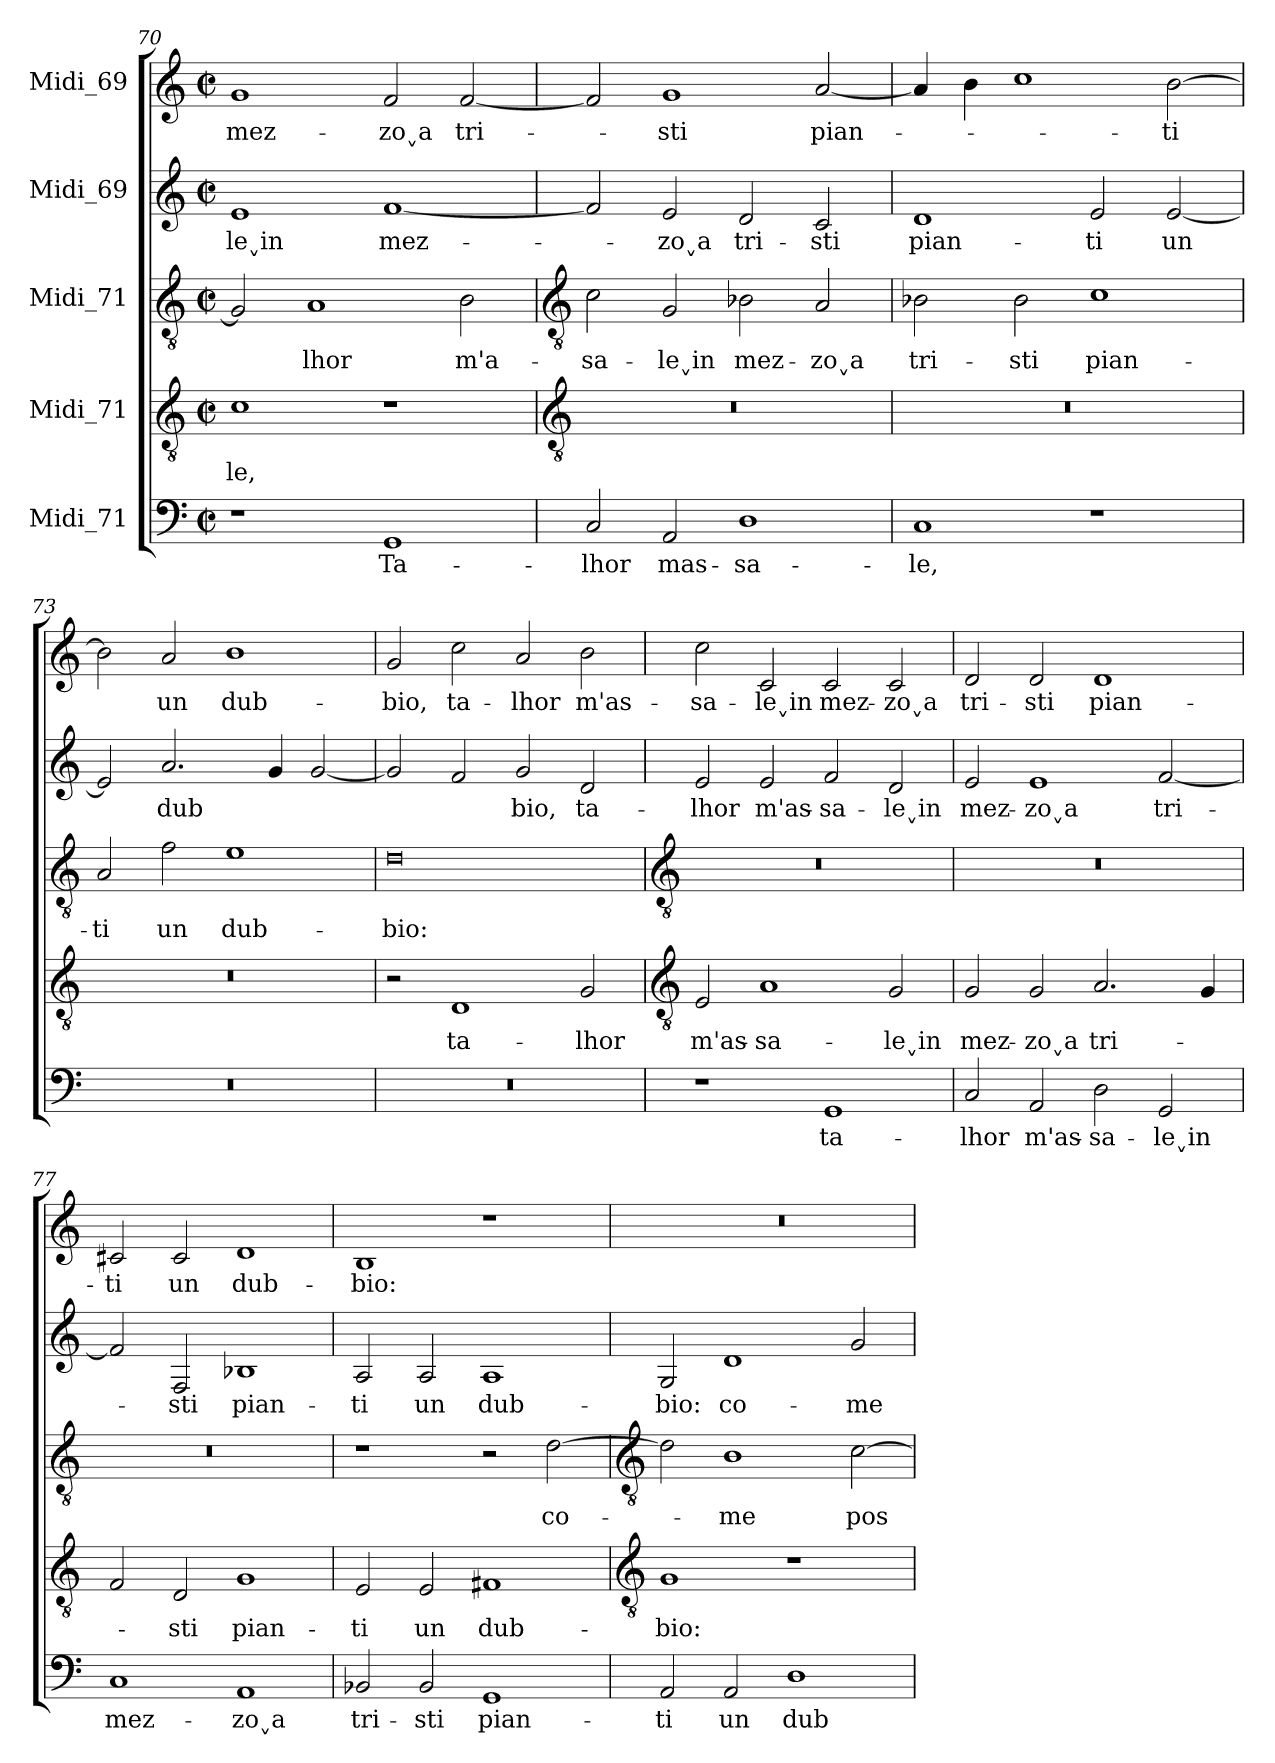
**kern	**text	**kern	**text	**kern	**text	**kern	**text	**kern	**text
*part5	*part5	*part4	*part4	*part3	*part3	*part2	*part2	*part1	*part1
*staff5	*staff5	*staff4	*staff4	*staff3	*staff3	*staff2	*staff2	*staff1	*staff1
*I"Midi_71	*	*I"Midi_71	*	*I"Midi_71	*	*I"Midi_69	*	*I"Midi_69	*
!!LO:LB:g=z
*clefF4	*	*clefGv2	*	*clefGv2	*	*clefG2	*	*clefG2	*
*k[]	*	*k[]	*	*k[]	*	*k[]	*	*k[]	*
*C:	*	*C:	*	*C:	*	*C:	*	*C:	*
*M4/2	*	*M4/2	*	*M4/2	*	*M4/2	*	*M4/2	*
*met(c|)	*	*met(c|)	*	*met(c|)	*	*met(c|)	*	*met(c|)	*
=70	=70	=70	=70	=70	=70	=70	=70	=70	=70
!	!	!	!LO:LY:b	!	!	!	!LO:LY:b	!	!LO:LY:b
1r	.	1c	-le,	2G]	.	1e	-leˬin	1g	mez-
!	!	!	!	!	!LO:LY:b	!	!	!	!
.	.	.	.	1A	-lhor	.	.	.	.
!	!LO:LY:b	!	!	!	!	!	!LO:LY:b	!	!LO:LY:b
1GG	Ta-	1r	.	.	.	[1f	mez-	2f	-zoˬa
!	!	!	!	!	!LO:LY:b	!	!	!	!LO:LY:b
.	.	.	.	2B	m'a-	.	.	[2f	tri-
!!LO:LB:g=z
=71	=71	=71	=71	=71	=71	=71	=71	=71	=71
*	*	*clefGv2	*	*clefGv2	*	*	*	*	*
!	!LO:LY:b	!	!	!	!LO:LY:b	!	!	!	!
2C	-lhor	0r	.	2c	-sa-	2f]	.	2f]	.
!	!LO:LY:b	!	!	!	!LO:LY:b	!	!LO:LY:b	!	!LO:LY:b
2AA	mas-	.	.	2G	-leˬin	2e	-zoˬa	1g	-sti
!	!LO:LY:b	!	!	!	!LO:LY:b	!	!LO:LY:b	!	!
1D	-sa-	.	.	2B-X	mez-	2d	tri-	.	.
!	!	!	!	!	!LO:LY:b	!	!LO:LY:b	!	!LO:LY:b
.	.	.	.	2A	-zoˬa	2c	-sti	[2a	pian-
!!LO:LB:g=z
=72	=72	=72	=72	=72	=72	=72	=72	=72	=72
!	!LO:LY:b	!	!	!	!LO:LY:b	!	!LO:LY:b	!	!
1C	-le,	0r	.	2B-X	tri-	1d	pian-	4a]	.
.	.	.	.	.	.	.	.	4b	.
!	!	!	!	!	!LO:LY:b	!	!	!	!
.	.	.	.	2B-	-sti	.	.	1cc	.
!	!	!	!	!	!LO:LY:b	!	!LO:LY:b	!	!
1r	.	.	.	1c	pian-	2e	-ti	.	.
!	!	!	!	!	!	!	!LO:LY:b	!	!LO:LY:b
.	.	.	.	.	.	[2e	un	[2b	-ti
=73	=73	=73	=73	=73	=73	=73	=73	=73	=73
!	!	!	!	!	!LO:LY:b	!	!	!	!
0r	.	0r	.	2A	-ti	2e]	.	2b]	.
!	!	!	!	!	!LO:LY:b	!	!LO:LY:b	!	!LO:LY:b
.	.	.	.	2f	un	2.a	dub	2a	un
!	!	!	!	!	!LO:LY:b	!	!	!	!LO:LY:b
.	.	.	.	1e	dub-	.	.	1b	dub-
.	.	.	.	.	.	4g	.	.	.
.	.	.	.	.	.	[2g	.	.	.
!!LO:LB:g=z
=74	=74	=74	=74	=74	=74	=74	=74	=74	=74
!	!	!	!	!	!LO:LY:b	!	!	!	!LO:LY:b
0r	.	2r	.	0d	-bio:	2g]	.	2g	-bio,
!	!	!	!LO:LY:b	!	!	!	!	!	!LO:LY:b
.	.	1D	ta-	.	.	2f	.	2cc	ta-
!	!	!	!	!	!	!	!LO:LY:b	!	!LO:LY:b
.	.	.	.	.	.	2g	bio,	2a	-lhor
!	!	!	!LO:LY:b	!	!	!	!LO:LY:b	!	!LO:LY:b
.	.	2G	-lhor	.	.	2d	ta-	2b	m'as-
!!LO:LB:g=z
=75	=75	=75	=75	=75	=75	=75	=75	=75	=75
*	*	*clefGv2	*	*clefGv2	*	*	*	*	*
!	!	!	!LO:LY:b	!	!	!	!LO:LY:b	!	!LO:LY:b
1r	.	2E	m'as-	0r	.	2e	-lhor	2cc	-sa-
!	!	!	!LO:LY:b	!	!	!	!LO:LY:b	!	!LO:LY:b
.	.	1A	-sa-	.	.	2e	m'as-	2c	-leˬin
!	!LO:LY:b	!	!	!	!	!	!LO:LY:b	!	!LO:LY:b
1GG	ta-	.	.	.	.	2f	-sa-	2c	mez-
!	!	!	!LO:LY:b	!	!	!	!LO:LY:b	!	!LO:LY:b
.	.	2G	-leˬin	.	.	2d	-leˬin	2c	-zoˬa
!!LO:LB:g=z
=76	=76	=76	=76	=76	=76	=76	=76	=76	=76
!	!LO:LY:b	!	!LO:LY:b	!	!	!	!LO:LY:b	!	!LO:LY:b
2C	-lhor	2G	mez-	0r	.	2e	mez-	2d	tri-
!	!LO:LY:b	!	!LO:LY:b	!	!	!	!LO:LY:b	!	!LO:LY:b
2AA	m'as-	2G	-zoˬa	.	.	1e	-zoˬa	2d	-sti
!	!LO:LY:b	!	!LO:LY:b	!	!	!	!	!	!LO:LY:b
2D	-sa-	2.A	tri-	.	.	.	.	1d	pian-
!	!LO:LY:b	!	!	!	!	!	!LO:LY:b	!	!
2GG	-leˬin	.	.	.	.	[2f	tri-	.	.
.	.	4G	.	.	.	.	.	.	.
=77	=77	=77	=77	=77	=77	=77	=77	=77	=77
!	!LO:LY:b	!	!	!	!	!	!	!	!LO:LY:b
1C	mez-	2F	.	0r	.	2f]	.	2c#X	-ti
!	!	!	!LO:LY:b	!	!	!	!LO:LY:b	!	!LO:LY:b
.	.	2D	-sti	.	.	2F	-sti	2c#	un
!	!LO:LY:b	!	!LO:LY:b	!	!	!	!LO:LY:b	!	!LO:LY:b
1AA	-zoˬa	1G	pian-	.	.	1B-X	pian-	1d	dub-
!!LO:LB:g=z
=78	=78	=78	=78	=78	=78	=78	=78	=78	=78
!	!LO:LY:b	!	!LO:LY:b	!	!	!	!LO:LY:b	!	!LO:LY:b
2BB-X	tri-	2E	-ti	1r	.	2A	-ti	1B	-bio:
!	!LO:LY:b	!	!LO:LY:b	!	!	!	!LO:LY:b	!	!
2BB-	-sti	2E	un	.	.	2A	un	.	.
!	!LO:LY:b	!	!LO:LY:b	!	!	!	!LO:LY:b	!	!
1GG	pian-	1F#X	dub-	2r	.	1A	dub-	1r	.
!	!	!	!	!	!LO:LY:b	!	!	!	!
.	.	.	.	[2d	co-	.	.	.	.
!!LO:LB:g=z
=79	=79	=79	=79	=79	=79	=79	=79	=79	=79
*	*	*clefGv2	*	*clefGv2	*	*	*	*	*
!	!LO:LY:b	!	!LO:LY:b	!	!	!	!LO:LY:b	!	!
2AA	-ti	1G	-bio:	2d]	.	2G	-bio:	0r	.
!	!LO:LY:b	!	!	!	!LO:LY:b	!	!LO:LY:b	!	!
2AA	un	.	.	1B	-me	1d	co-	.	.
!	!LO:LY:b	!	!	!	!	!	!	!	!
1D	dub-	1r	.	.	.	.	.	.	.
!	!	!	!	!	!LO:LY:b	!	!LO:LY:b	!	!
.	.	.	.	[2c	pos-	2g	-me	.	.
=	=	=	=	=	=	=	=	=	=
*-	*-	*-	*-	*-	*-	*-	*-	*-	*-
